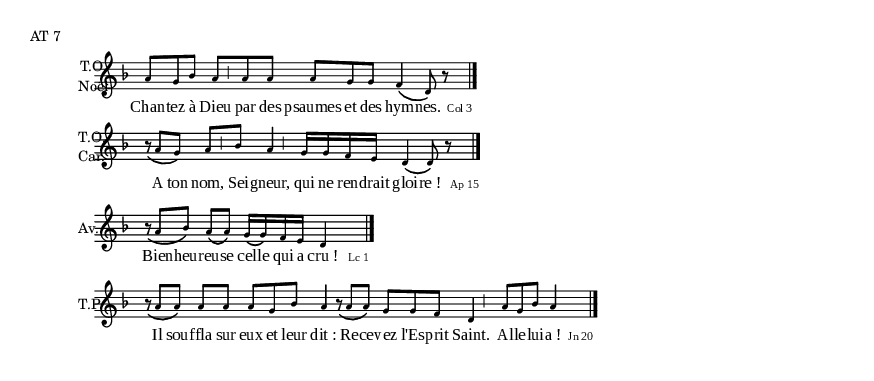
\version "2.14.0"
 \include "definitions.ly"
\markup {AT 7}

\relative a' { 
	\new Staff {
		\cadenzaOn
		\key f \major
		\set Staff.instrumentName = \markup{ \center-column { T.O. Noël } }
		\times 2/3 { a8[ g bes] }
		\times 2/3 { a8[\cesure \pespace a a] }
		\times 2/3 { a8[ g g] }
		f4\( d8\) r8
		\endBar
	}

	\addlyrics {
		Chan -- tez à Dieu par des psaumes et des hym -- nes.
		\markup { \citation #"Col 3" } }
	
}
\relative a' { 
	\new Staff {
		\cadenzaOn
		\key f \major
		\set Staff.instrumentName = \markup{ \center-column { T.O. Car. } }
		 
		\times 2/3 { r8_\(a[ g]\) }
		a8[ \cesure\pespace bes] a4 
		\cesure\pespace
		g16[ g f e] d4\( d8 \) r
		
		\endBar
	}

	\addlyrics {
		A ton nom, Sei -- gneur, qui ne ren -- drait gloi -- "re !"
		\markup { \citation #" Ap 15" } }
	
}

            
\relative a' { 
	\new Staff {
		\cadenzaOn
		\key f \major
		\set Staff.instrumentName = \markup{ \center-column { Av. } }
		
		
\times 2/3 { r8_\( a[ bes\)] }
 a[ \(a\)] g16[ \(g\) f e] d4		
		
		\endBar
	}

	\addlyrics {
		Bien -- heu -- reu -- se cel -- le qui a "cru !"
		\markup { \citation #" Lc 1" } }
	
}
\relative a' { 
	\new Staff {
		\cadenzaOn
		\key f \major
		\set Staff.instrumentName = \markup{ \center-column { T.P. } }
		\times 2/3 { r8_\( a[ a]\) }
		a8[ a]
		\times 2/3 { a8[ g bes] } a4 \pespace
		\times 2/3 { r8_\( a[ a]\) }
		\times 2/3 { g8[ g f] }	d4	
		\cesure\pespace
		\times 2/3 {a'8[ g bes] }
		a4
		\endBar
	}

	\addlyrics {
		Il sou -- ffla sur eux et leur "dit :" Re -- ce -- vez l'Es -- prit Saint. Al -- le -- lui -- "a !"
		\markup { \citation #"Jn 20" } }
	
}


       
    
